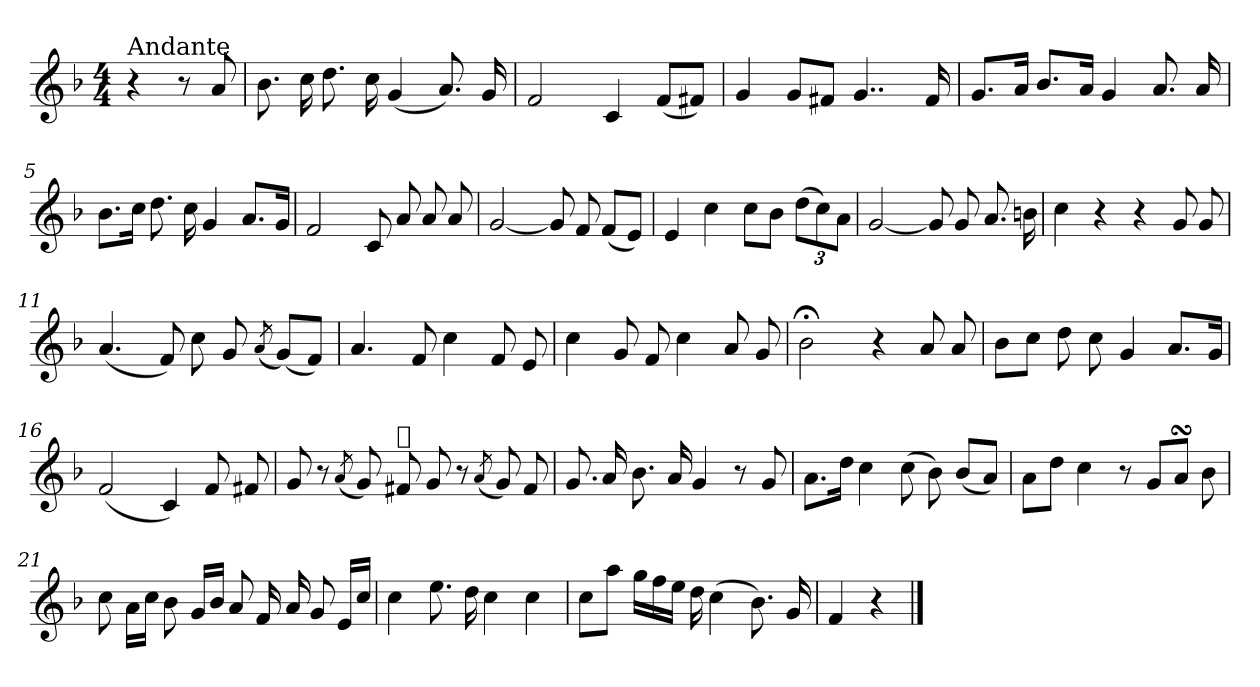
**kern
*part1
*staff1
*clefG2
*k[b-]
*F:
*M4/4
=
!LO:TX:a:t=Andante
4r
8r
8a/
=1
8.b-\
16cc\
8.dd\
16cc\
(<4g/
8.a/)
16g/
=2
2f/
4c/
(<8f/L
8f#X/J)
=3
4g/
8g/L
8f#X/J
4..g/
16f#/
=4
8.g/L
16a/Jk
8.b-/L
16a/Jk
4g/
8.a/
16a/
!!LO:LB:g=z
=5
8.b-\L
16cc\Jk
8.dd\
16cc\
4g/
8.a/L
16g/Jk
=6
2f/
8c/
8a/
8a/
8a/
=7
[2g/
8g/]
8f/
(<8f/L
8e/J)
=8
4e/
4cc\
8cc\L
8b-\J
(>12dd\L
12cc\)
12a\J
=9
[2g/
8g/]
8g/
8.a/
16bn\
!!LO:LB:g=z
=10
4cc\
4r
4r
8g/
8g/
=11
(<4.a/
8f/)
8cc\
8g/
(<8qa/
(<8g/L)
8f/J)
=12
(<4.a/
8f/
4cc\
8f/
8e/
=13
4cc\
8g/
8f/
4cc\
8a/
8g/
=14
2b-;<\
4r
8a/
8a/
!!LO:LB:g=z
=15
8b-\L
8cc\J
8dd\
8cc\
4g/
8.a/L
16g/Jk
=16
(<2f/
4c/)
8f/
8f#X/
=17
8g/
8r
(<8qa/
8g/)
!LO:TX:a:t=𝄋
8f#X/
8g/
8r
(<8qa/
8g/)
8f#/
=18
8.g/
16a/
8.b-\
16a/
4g/
8r
8g/
!!LO:LB:g=z
=19
8.a\L
16dd\Jk
4cc\
(>8cc\
8b-\)
(<8b-/L
8a/J)
=20
8a\L
8dd\J
4cc\
8r
8g/L
8asSsS/J
8b-\
=21
8cc\
16a\LL
16cc\JJ
8b-\
16g/LL
16b-/JJ
8a/
16f/
16a/
8g/
16e/LL
16cc/JJ
=22
4cc\
8.ee\
16dd\
4cc\
4cc\
!!LO:LB:g=z
=23
8cc\L
8aa\J
16gg\LL
16ff\
16ee\JJ
16dd\
(>4cc\
8.b-\)
16g/
=24
4f/
4r
==
*-
